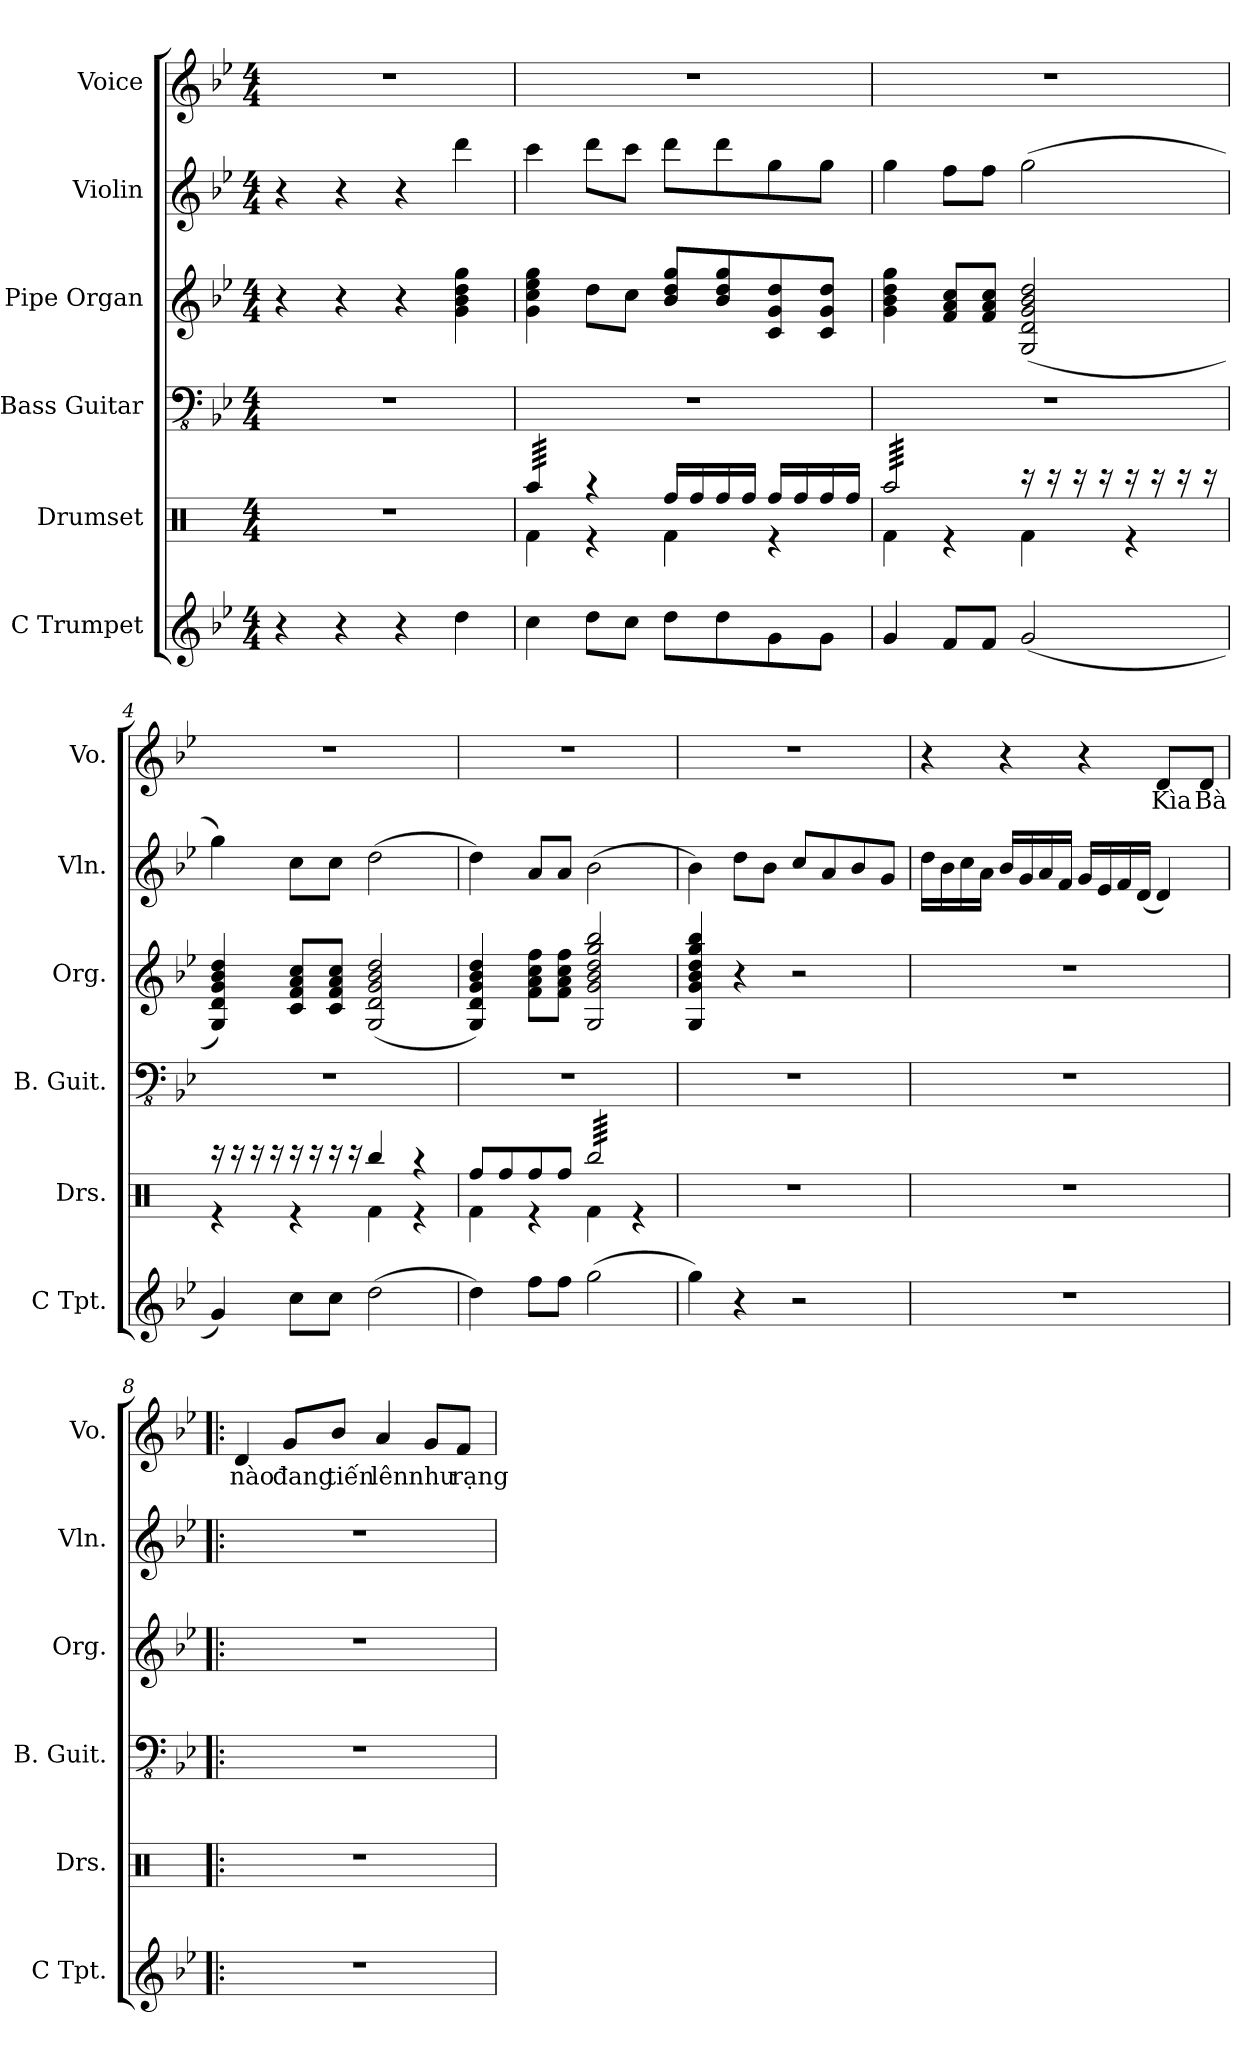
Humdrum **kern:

**kern	**kern	**kern	**kern	**kern	**kern	**text
*part6	*part5	*part4	*part3	*part2	*part1	*part1
*staff6	*staff5	*staff4	*staff3	*staff2	*staff1	*staff1
*I"C Trumpet	*I"Drumset	*I"Bass Guitar	*I"Pipe Organ	*I"Violin	*I"Voice	*
*I'C Tpt.	*I'Drs.	*I'B. Guit.	*I'Org.	*I'Vln.	*I'Vo.	*
*clefG2	*clefX	*clefFv4	*clefG2	*clefG2	*clefG2	*
*k[b-e-]	*k[]	*k[b-e-]	*k[b-e-]	*k[b-e-]	*k[b-e-]	*
*M4/4	*M4/4	*M4/4	*M4/4	*M4/4	*M4/4	*
*MM64	*MM64	*MM64	*MM64	*MM64	*MM64	*
=1	=1	=1	=1	=1	=1	=1
4r	1r	1r	4r	4r	1r	.
4r	.	.	4r	4r	.	.
4r	.	.	4r	4r	.	.
4dd\	.	.	4g\ 4b-\ 4dd\ 4gg\	4ddd\	.	.
=2	=2	=2	=2	=2	=2	=2
*	*^	*	*	*	*	*
*	*tremolo	*	*	*	*	*	*
4cc\	64Raa/LLLL	4Rf\	1r	4g\ 4cc\ 4ee-\ 4gg\	4ccc\	1r	.
.	64Raa/	.	.	.	.	.	.
.	64Raa/	.	.	.	.	.	.
.	64Raa/	.	.	.	.	.	.
.	64Raa/	.	.	.	.	.	.
.	64Raa/	.	.	.	.	.	.
.	64Raa/	.	.	.	.	.	.
.	64Raa/	.	.	.	.	.	.
.	64Raa/	.	.	.	.	.	.
.	64Raa/	.	.	.	.	.	.
.	64Raa/	.	.	.	.	.	.
.	64Raa/	.	.	.	.	.	.
.	64Raa/	.	.	.	.	.	.
.	64Raa/	.	.	.	.	.	.
.	64Raa/	.	.	.	.	.	.
.	64Raa/JJJJ	.	.	.	.	.	.
*	*Xtremolo	*	*	*	*	*	*
8dd\L	4r	4r	.	8dd\L	8ddd\L	.	.
8cc\J	.	.	.	8cc\J	8ccc\J	.	.
8dd\L	16Rff/LL	4Rf\	.	8b-/ 8dd/ 8gg/L	8ddd\L	.	.
.	16Rff/	.	.	.	.	.	.
8dd\	16Rff/	.	.	8b-/ 8dd/ 8gg/	8ddd\	.	.
.	16Rff/JJ	.	.	.	.	.	.
8g\	16Rff/LL	4r	.	8c/ 8g/ 8dd/	8gg\	.	.
.	16Rff/	.	.	.	.	.	.
8g\J	16Rff/	.	.	8c/ 8g/ 8dd/J	8gg\J	.	.
.	16Rff/JJ	.	.	.	.	.	.
=3	=3	=3	=3	=3	=3	=3	=3
*	*tremolo	*	*	*	*	*	*
4g/	64Raa/LLLL	4Rf\	1r	4g\ 4b-\ 4dd\ 4gg\	4gg\	1r	.
.	64Raa/	.	.	.	.	.	.
.	64Raa/	.	.	.	.	.	.
.	64Raa/	.	.	.	.	.	.
.	64Raa/	.	.	.	.	.	.
.	64Raa/	.	.	.	.	.	.
.	64Raa/	.	.	.	.	.	.
.	64Raa/	.	.	.	.	.	.
.	64Raa/	.	.	.	.	.	.
.	64Raa/	.	.	.	.	.	.
.	64Raa/	.	.	.	.	.	.
.	64Raa/	.	.	.	.	.	.
.	64Raa/	.	.	.	.	.	.
.	64Raa/	.	.	.	.	.	.
.	64Raa/	.	.	.	.	.	.
.	64Raa/	.	.	.	.	.	.
8f/L	64Raa/	4r	.	8f/ 8a/ 8cc/L	8ff\L	.	.
.	64Raa/	.	.	.	.	.	.
.	64Raa/	.	.	.	.	.	.
.	64Raa/	.	.	.	.	.	.
.	64Raa/	.	.	.	.	.	.
.	64Raa/	.	.	.	.	.	.
.	64Raa/	.	.	.	.	.	.
.	64Raa/	.	.	.	.	.	.
8f/J	64Raa/	.	.	8f/ 8a/ 8cc/J	8ff\J	.	.
.	64Raa/	.	.	.	.	.	.
.	64Raa/	.	.	.	.	.	.
.	64Raa/	.	.	.	.	.	.
.	64Raa/	.	.	.	.	.	.
.	64Raa/	.	.	.	.	.	.
.	64Raa/	.	.	.	.	.	.
.	64Raa/JJJJ	.	.	.	.	.	.
*	*Xtremolo	*	*	*	*	*	*
(2g/	16r	4Rf\	.	(2G/ 2d/ 2g/ 2b-/ 2dd/	(2gg\	.	.
.	16r	.	.	.	.	.	.
.	16r	.	.	.	.	.	.
.	16r	.	.	.	.	.	.
.	16r	4r	.	.	.	.	.
.	16r	.	.	.	.	.	.
.	16r	.	.	.	.	.	.
.	16r	.	.	.	.	.	.
=4	=4	=4	=4	=4	=4	=4	=4
4g/)	16r	4r	1r	4G/ 4d/ 4g/ 4b-/ 4dd/)	4gg\)	1r	.
.	16r	.	.	.	.	.	.
.	16r	.	.	.	.	.	.
.	16r	.	.	.	.	.	.
8cc\L	16r	4r	.	8c/ 8f/ 8a/ 8cc/L	8cc\L	.	.
.	16r	.	.	.	.	.	.
8cc\J	16r	.	.	8c/ 8f/ 8a/ 8cc/J	8cc\J	.	.
.	16r	.	.	.	.	.	.
(2dd\	4Rbb/	4Rf\	.	(2G/ 2d/ 2g/ 2b-/ 2dd/	(2dd\	.	.
.	4r	4r	.	.	.	.	.
=5	=5	=5	=5	=5	=5	=5	=5
4dd\)	8Rff/L	4Rf\	1r	4G/ 4d/ 4g/ 4b-/ 4dd/)	4dd\)	1r	.
.	8Rff/	.	.	.	.	.	.
8ff\L	8Rff/	4r	.	8f\ 8a\ 8cc\ 8ff\L	8a/L	.	.
8ff\J	8Rff/J	.	.	8f\ 8a\ 8cc\ 8ff\J	8a/J	.	.
*	*tremolo	*	*	*	*	*	*
(2gg\	64Rbb/LLLL	4Rf\	.	2G/ 2g/ 2b-/ 2dd/ 2gg/ 2bb-/	(2b-\	.	.
.	64Rbb/	.	.	.	.	.	.
.	64Rbb/	.	.	.	.	.	.
.	64Rbb/	.	.	.	.	.	.
.	64Rbb/	.	.	.	.	.	.
.	64Rbb/	.	.	.	.	.	.
.	64Rbb/	.	.	.	.	.	.
.	64Rbb/	.	.	.	.	.	.
.	64Rbb/	.	.	.	.	.	.
.	64Rbb/	.	.	.	.	.	.
.	64Rbb/	.	.	.	.	.	.
.	64Rbb/	.	.	.	.	.	.
.	64Rbb/	.	.	.	.	.	.
.	64Rbb/	.	.	.	.	.	.
.	64Rbb/	.	.	.	.	.	.
.	64Rbb/	.	.	.	.	.	.
.	64Rbb/	4r	.	.	.	.	.
.	64Rbb/	.	.	.	.	.	.
.	64Rbb/	.	.	.	.	.	.
.	64Rbb/	.	.	.	.	.	.
.	64Rbb/	.	.	.	.	.	.
.	64Rbb/	.	.	.	.	.	.
.	64Rbb/	.	.	.	.	.	.
.	64Rbb/	.	.	.	.	.	.
.	64Rbb/	.	.	.	.	.	.
.	64Rbb/	.	.	.	.	.	.
.	64Rbb/	.	.	.	.	.	.
.	64Rbb/	.	.	.	.	.	.
.	64Rbb/	.	.	.	.	.	.
.	64Rbb/	.	.	.	.	.	.
.	64Rbb/	.	.	.	.	.	.
.	64Rbb/JJJJ	.	.	.	.	.	.
*	*Xtremolo	*	*	*	*	*	*
*	*v	*v	*	*	*	*	*
!!LO:LB:g=z
=6	=6	=6	=6	=6	=6	=6
4gg\)	1r	1r	4G/ 4g/ 4b-/ 4dd/ 4gg/ 4bb-/	4b-\)	1r	.
4r	.	.	4r	8dd\L	.	.
.	.	.	.	8b-\J	.	.
2r	.	.	2r	8cc/L	.	.
.	.	.	.	8a/	.	.
.	.	.	.	8b-/	.	.
.	.	.	.	8g/J	.	.
=7	=7	=7	=7	=7	=7	=7
1r	1r	1r	1r	16dd\LL	4r	.
.	.	.	.	16b-\	.	.
.	.	.	.	16cc\	.	.
.	.	.	.	16a\JJ	.	.
.	.	.	.	16b-/LL	4r	.
.	.	.	.	16g/	.	.
.	.	.	.	16a/	.	.
.	.	.	.	16f/JJ	.	.
.	.	.	.	16g/LL	4r	.
.	.	.	.	16e-/	.	.
.	.	.	.	16f/	.	.
.	.	.	.	(16d/JJ	.	.
.	.	.	.	4d/)	8d/L	Kìa
.	.	.	.	.	8d/J	Bà
=8!|:	=8!|:	=8!|:	=8!|:	=8!|:	=8!|:	=8!|:
1r	1r	1r	1r	1r	4d/	nào
.	.	.	.	.	8g/L	đang
.	.	.	.	.	8b-/J	tiến
.	.	.	.	.	4a/	lên
.	.	.	.	.	8g/L	như
.	.	.	.	.	8f/J	rạng
=	=	=	=	=	=	=
*-	*-	*-	*-	*-	*-	*-
